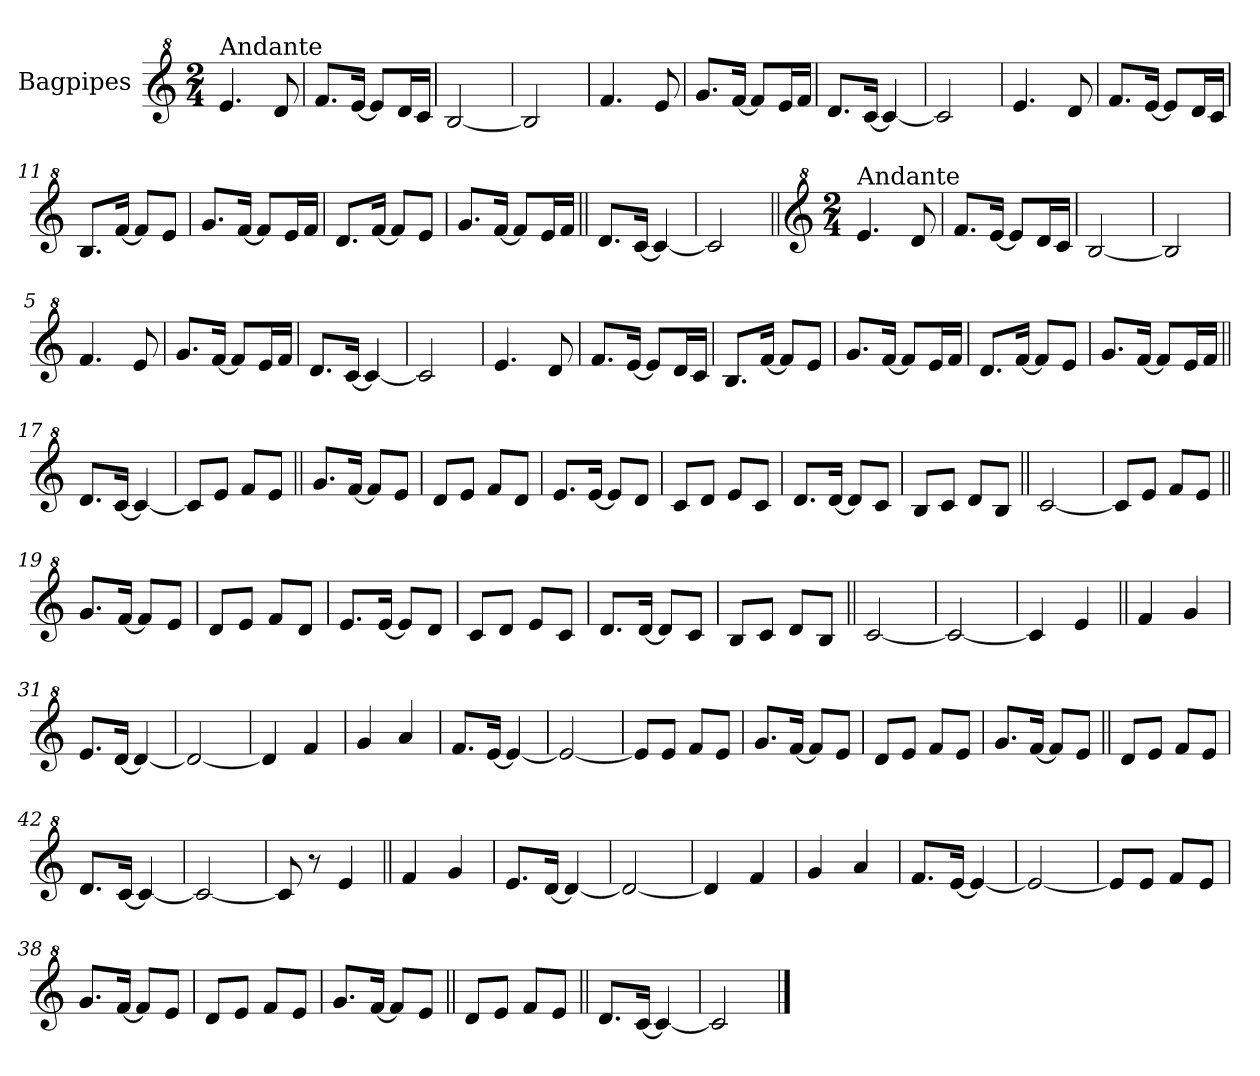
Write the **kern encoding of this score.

**kern
*part1
*staff1
*I"Bagpipes
*I'Bag
*clefG^2
*k[]
*M2/4
=1
!LO:TX:a:t=Andante
4.ee/
8dd/
=2
8.ff/L
[16ee/Jk
8ee/L]
16dd/L
16cc/JJ
=3
[2b/
=4
2b/]
=5
4.ff/
8ee/
=6
8.gg/L
[16ff/Jk
8ff/L]
16ee/L
16ff/JJ
=7
8.dd/L
[16cc/Jk
4cc/_
=8
2cc/]
=9
4.ee/
8dd/
=10
8.ff/L
[16ee/Jk
8ee/L]
16dd/L
16cc/JJ
=11
8.b/L
[16ff/Jk
8ff/L]
8ee/J
=12
8.gg/L
[16ff/Jk
8ff/L]
16ee/L
16ff/JJ
=13
8.dd/L
[16ff/Jk
8ff/L]
8ee/J
=14
8.gg/L
[16ff/Jk
8ff/L]
16ee/L
16ff/JJ
=15||
8.dd/L
[16cc/Jk
4cc/_
=16
2cc/]
=1||
*clefG^2
*k[]
*M2/4
!LO:TX:a:t=Andante
4.ee/
8dd/
=2
8.ff/L
[16ee/Jk
8ee/L]
16dd/L
16cc/JJ
=3
[2b/
=4
2b/]
=5
4.ff/
8ee/
=6
8.gg/L
[16ff/Jk
8ff/L]
16ee/L
16ff/JJ
=7
8.dd/L
[16cc/Jk
4cc/_
=8
2cc/]
=9
4.ee/
8dd/
=10
8.ff/L
[16ee/Jk
8ee/L]
16dd/L
16cc/JJ
=11
8.b/L
[16ff/Jk
8ff/L]
8ee/J
=12
8.gg/L
[16ff/Jk
8ff/L]
16ee/L
16ff/JJ
=13
8.dd/L
[16ff/Jk
8ff/L]
8ee/J
=14
8.gg/L
[16ff/Jk
8ff/L]
16ee/L
16ff/JJ
=17||
8.dd/L
[16cc/Jk
4cc/_
=18
8cc/L]
8ee/J
8ff/L
8ee/J
=19||
8.gg/L
[16ff/Jk
8ff/L]
8ee/J
=20
8dd/L
8ee/J
8ff/L
8dd/J
=21
8.ee/L
[16ee/Jk
8ee/L]
8dd/J
=22
8cc/L
8dd/J
8ee/L
8cc/J
=23
8.dd/L
[16dd/Jk
8dd/L]
8cc/J
=24
8b/L
8cc/J
8dd/L
8b/J
=25||
[2cc/
=26
8cc/L]
8ee/J
8ff/L
8ee/J
=19||
8.gg/L
[16ff/Jk
8ff/L]
8ee/J
=20
8dd/L
8ee/J
8ff/L
8dd/J
=21
8.ee/L
[16ee/Jk
8ee/L]
8dd/J
=22
8cc/L
8dd/J
8ee/L
8cc/J
=23
8.dd/L
[16dd/Jk
8dd/L]
8cc/J
=24
8b/L
8cc/J
8dd/L
8b/J
=27||
[2cc/
=28
2cc/_
=29
4cc/]
4ee/
=30||
4ff/
4gg/
=31
8.ee/L
[16dd/Jk
4dd/_
=32
2dd/_
=33
4dd/]
4ff/
=34
4gg/
4aa/
=35
8.ff/L
[16ee/Jk
4ee/_
=36
2ee/_
=37
8ee/L]
8ee/J
8ff/L
8ee/J
=38
8.gg/L
[16ff/Jk
8ff/L]
8ee/J
=39
8dd/L
8ee/J
8ff/L
8ee/J
=40
8.gg/L
[16ff/Jk
8ff/L]
8ee/J
=41||
8dd/L
8ee/J
8ff/L
8ee/J
=42
8.dd/L
[16cc/Jk
4cc/_
=43
2cc/_
=44
8cc/]
8r
4ee/
=30||
4ff/
4gg/
=31
8.ee/L
[16dd/Jk
4dd/_
=32
2dd/_
=33
4dd/]
4ff/
=34
4gg/
4aa/
=35
8.ff/L
[16ee/Jk
4ee/_
=36
2ee/_
=37
8ee/L]
8ee/J
8ff/L
8ee/J
=38
8.gg/L
[16ff/Jk
8ff/L]
8ee/J
=39
8dd/L
8ee/J
8ff/L
8ee/J
=40
8.gg/L
[16ff/Jk
8ff/L]
8ee/J
=45||
8dd/L
8ee/J
8ff/L
8ee/J
=46||
8.dd/L
[16cc/Jk
4cc/_
=47
2cc/]
==
*-
